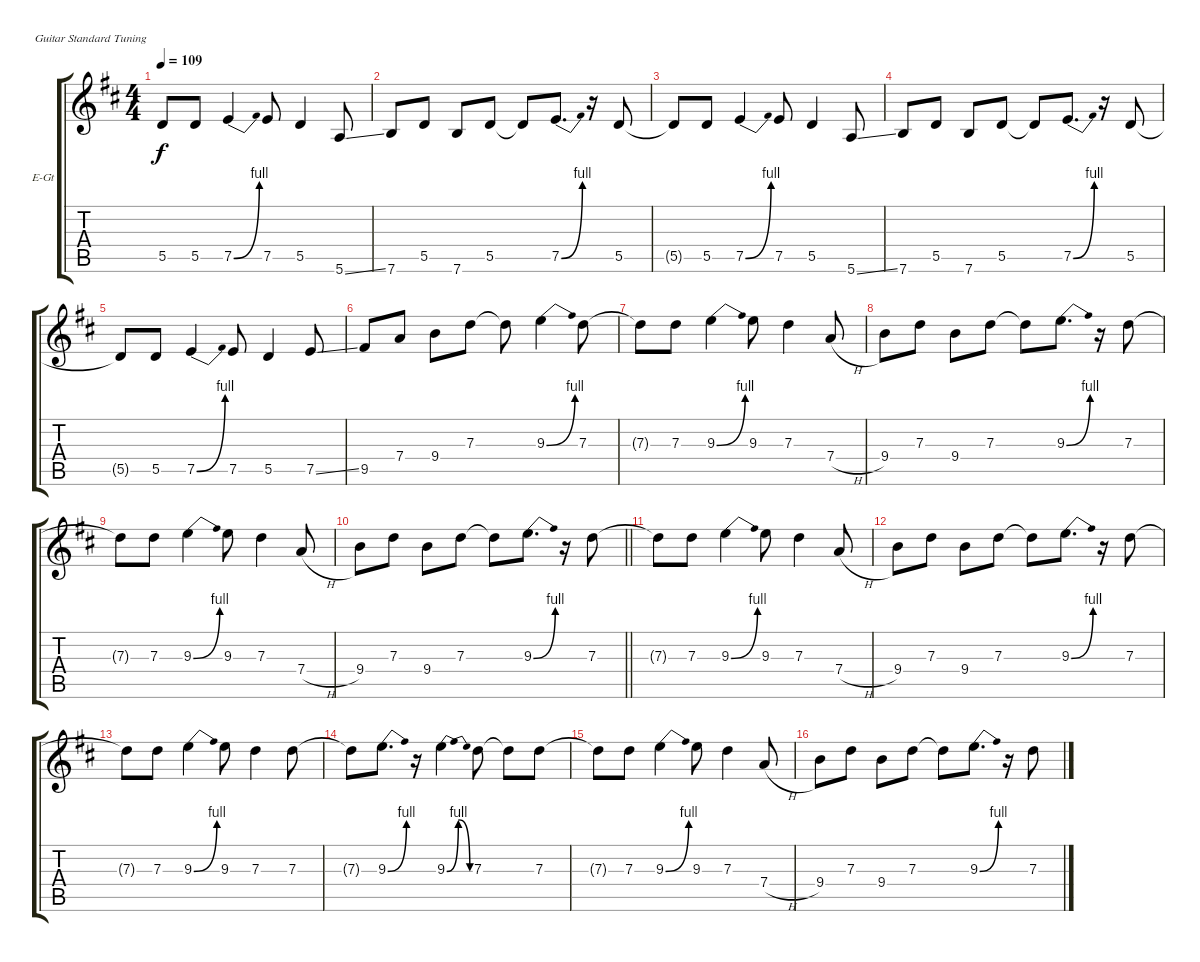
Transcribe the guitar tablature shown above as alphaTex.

\bracketExtendMode groupsimilarinstruments
\firstSystemTrackNameOrientation horizontal
\otherSystemsTrackNameOrientation horizontal
\track ("Lead Guitar" "E-Gt") {instrument distortionguitar}
\staff {score tabs}
\tuning (E4 B3 G3 D3 A2 E2)
\ts (4 4)
\tempo 109
\clef g2
\ks d
5.5{t}.8{dy f} 5.5.8 7.5{be (bend 0 0 30 4)}.4 7.5.8 5.5.4 5.6{ss}.8 |
7.6.8 5.5.8 7.6.8 5.5.8 5.5{t}.8 7.5{be (bend 0 0 15 4)}.8{d} r.16 5.5.8 |
5.5{t}.8 5.5.8 7.5{be (bend 0 0 30 4)}.4 7.5.8 5.5.4 5.6{ss}.8 |
7.6.8 5.5.8 7.6.8 5.5.8 5.5{t}.8 7.5{be (bend 0 0 15 4)}.8{d} r.16 5.5.8 |
5.5{t}.8 5.5.8 7.5{be (bend 0 0 30 4)}.4 7.5.8 5.5.4 7.5{ss}.8 |
9.5.8 7.4.8 9.4.8 7.3.8 7.3{t}.8 9.3{be (bend 0 0 60 4)}.4 7.3.8 |
7.3{t}.8 7.3.8 9.3{be (bend 0 0 60 4)}.4 9.3.8 7.3.4 7.4{h}.8 |
9.4.8 7.3.8 9.4.8 7.3.8 7.3{t}.8 9.3{be (bend 0 0 15 4)}.8{d} r.16 7.3.8 |
7.3{t}.8 7.3.8 9.3{be (bend 0 0 60 4)}.4 9.3.8 7.3.4 7.4{h}.8 |
\barLineRight lightlight
9.4.8 7.3.8 9.4.8 7.3.8 7.3{t}.8 9.3{be (bend 0 0 15 4)}.8{d} r.16 7.3.8 |
7.3{t}.8 7.3.8 9.3{be (bend 0 0 60 4)}.4 9.3.8 7.3.4 7.4{h}.8 |
9.4.8 7.3.8 9.4.8 7.3.8 7.3{t}.8 9.3{be (bend 0 0 15 4)}.8{d} r.16 7.3.8 |
7.3{t}.8 7.3.8 9.3{be (bend 0 0 60 4)}.4 9.3.8 7.3.4 7.3.8 |
7.3{t}.8 9.3{be (bend 0 0 15 4)}.8{d} r.16 9.3{be (bendrelease 0 0 10.2 4 20.4 4 30 0)}.4 7.3.8 7.3{t}.8 7.3.8 |
7.3{t}.8 7.3.8 9.3{be (bend 0 0 60 4)}.4 9.3.8 7.3.4 7.4{h}.8 |
9.4.8 7.3.8 9.4.8 7.3.8 7.3{t}.8 9.3{be (bend 0 0 15 4)}.8{d} r.16 7.3.8
